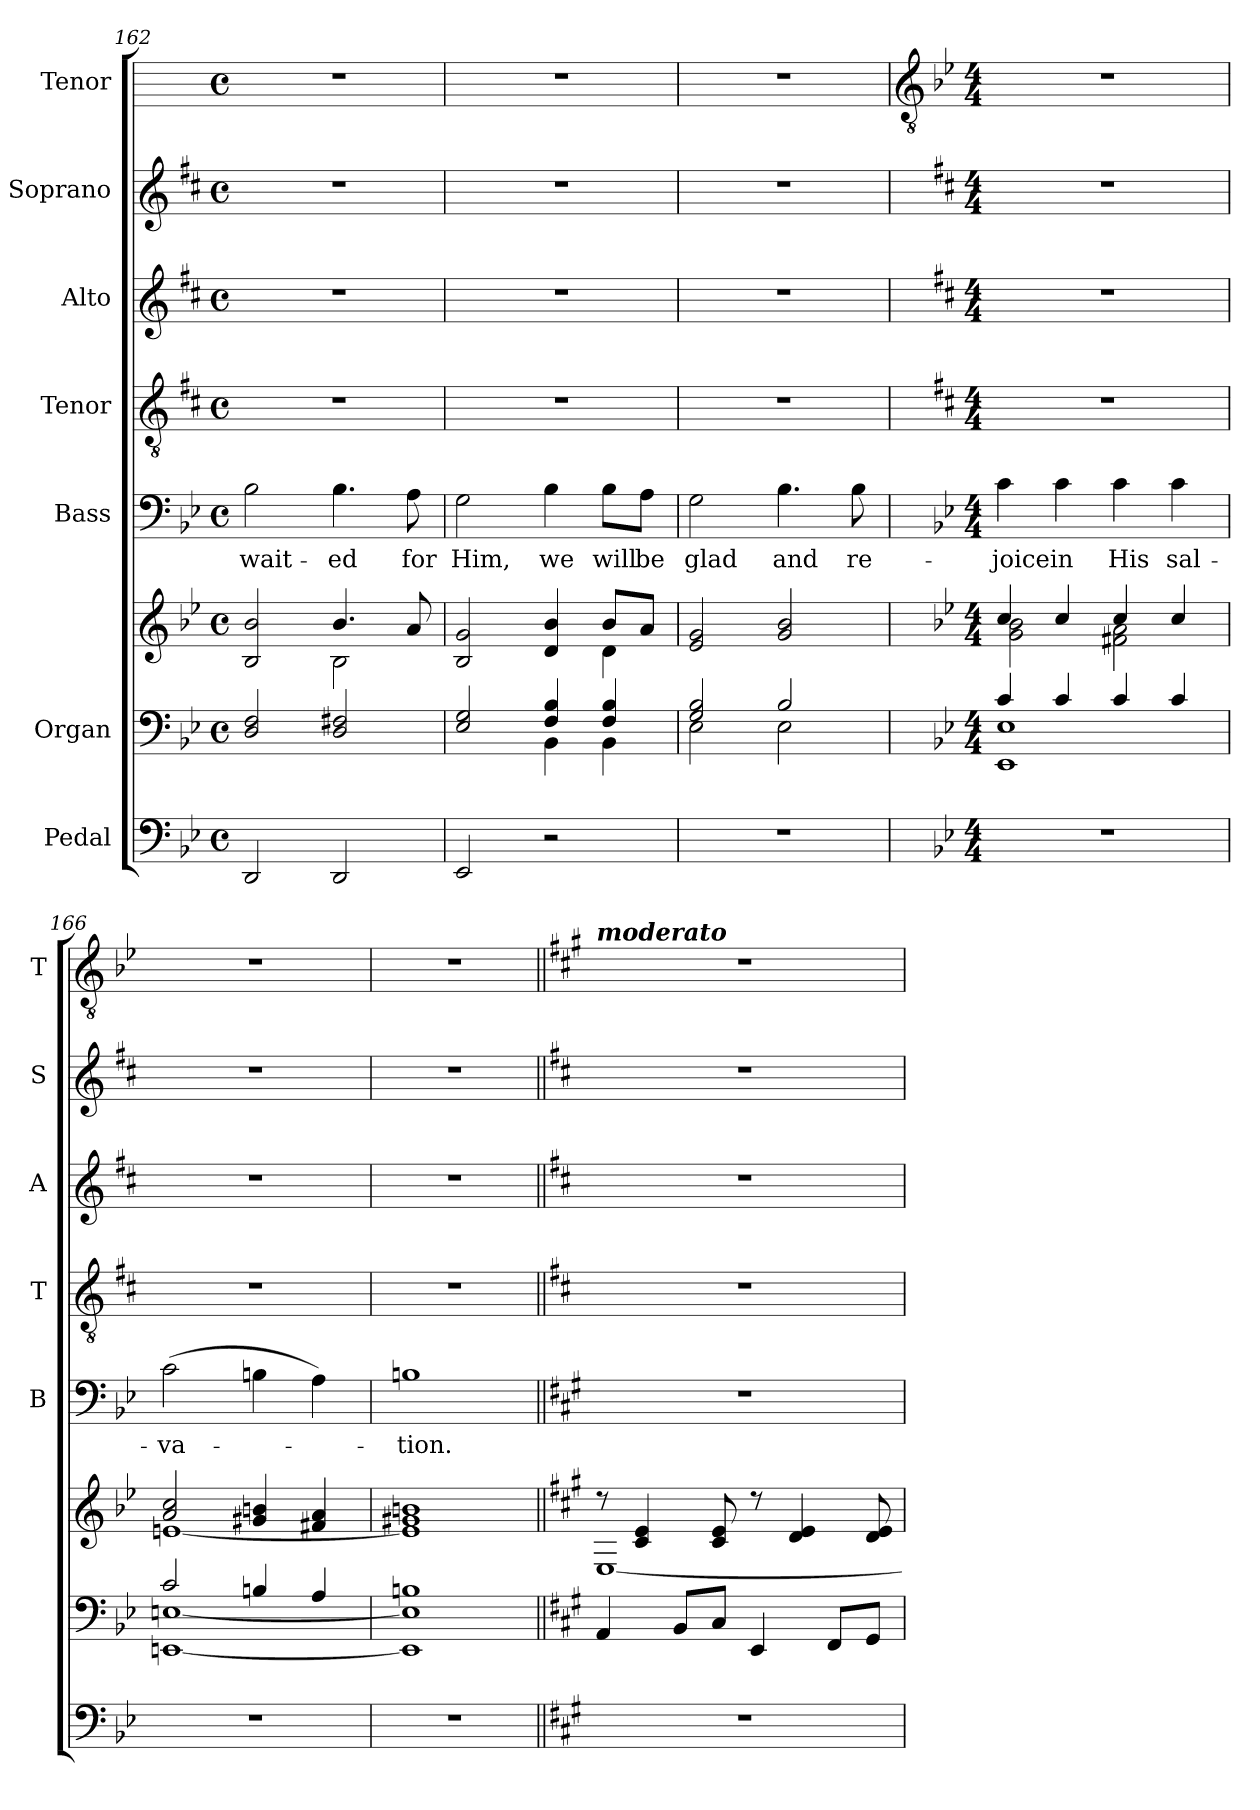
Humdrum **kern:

**kern	**kern	**kern	**kern	**text	**kern	**kern	**kern	**kern
*part7	*part6	*part6	*part5	*part5	*part4	*part3	*part2	*part1
*staff8	*staff7	*staff6	*staff5	*staff5	*staff4	*staff3	*staff2	*staff1
*I"Pedal	*I"Organ	*	*I"Bass	*	*I"Tenor	*I"Alto	*I"Soprano	*I"Tenor
*	*	*	*I'B	*	*I'T	*I'A	*I'S	*I'T
*clefF4	*clefF4	*clefG2	*clefF4	*	*clefGv2	*clefG2	*clefG2	*
*k[b-e-]	*k[b-e-]	*k[b-e-]	*k[b-e-]	*	*k[f#c#]	*k[f#c#]	*k[f#c#]	*
*B-:	*B-:	*B-:	*B-:	*	*D:	*D:	*D:	*
*M4/4	*M4/4	*M4/4	*M4/4	*	*M4/4	*M4/4	*M4/4	*M4/4
*met(c)	*met(c)	*met(c)	*met(c)	*	*met(c)	*met(c)	*met(c)	*met(c)
=162	=162	=162	=162	=162	=162	=162	=162	=162
*	*^	*^	*	*	*	*	*	*
!	!	!	!	!	!	!LO:LY:b	!	!	!	!
2DD	2D/ 2F/	1ryy	2B-/ 2b-/	2ryy	2B-	wait-	1r	1r	1r	1r
!	!	!	!	!	!	!LO:LY:b	!	!	!	!
2DD	2D/ 2F#X/	.	4.b-/	2B-\	4.B-	-ed	.	.	.	.
!	!	!	!	!	!	!LO:LY:b	!	!	!	!
.	.	.	8a/	.	8A	for	.	.	.	.
=163	=163	=163	=163	=163	=163	=163	=163	=163	=163	=163
!	!	!	!	!	!	!LO:LY:b	!	!	!	!
2EE-	2E-/ 2G/	2ryy	2B-/ 2g/	2ryy	2G	Him,	1r	1r	1r	1r
!	!	!	!	!	!	!LO:LY:b	!	!	!	!
2r	4F/ 4B-/	4BB-\	4d/ 4b-/	4ryy	4B-	we	.	.	.	.
!	!	!	!	!	!	!LO:LY:b	!	!	!	!
.	4F/ 4B-/	4BB-\	8b-/L	4d\	8B-\L	will	.	.	.	.
!	!	!	!	!	!	!LO:LY:b	!	!	!	!
.	.	.	8a/J	.	8A\J	be	.	.	.	.
=164	=164	=164	=164	=164	=164	=164	=164	=164	=164	=164
!	!	!	!	!	!	!LO:LY:b	!	!	!	!
1r	2G/ 2B-/	2E-\	2e-/ 2g/	1ryy	2G	glad	1r	1r	1r	1r
!	!	!	!	!	!	!LO:LY:b	!	!	!	!
.	2B-/	2E-\	2g/ 2b-/	.	4.B-	and	.	.	.	.
!	!	!	!	!	!	!LO:LY:b	!	!	!	!
.	.	.	.	.	8B-	re-	.	.	.	.
!!LO:LB:g=z
=165	=165	=165	=165	=165	=165	=165	=165	=165	=165	=165
*	*	*	*	*	*	*	*	*	*	*clefGv2
*	*	*	*	*	*	*	*	*	*	*k[b-e-]
*	*	*	*	*	*	*	*	*	*	*B-:
*M4/4	*M4/4	*	*M4/4	*	*M4/4	*	*M4/4	*M4/4	*M4/4	*M4/4
!	!	!	!	!	!	!LO:LY:b	!	!	!	!
1r	4c/	1EE-\ 1E-\	4cc/	2g\ 2b-\	4c	-joice	1r	1r	1r	1r
!	!	!	!	!	!	!LO:LY:b	!	!	!	!
.	4c/	.	4cc/	.	4c	in	.	.	.	.
!	!	!	!	!	!	!LO:LY:b	!	!	!	!
.	4c/	.	4cc/	2f#X\ 2a\	4c	His	.	.	.	.
!	!	!	!	!	!	!LO:LY:b	!	!	!	!
.	4c/	.	4cc/	.	4c	sal-	.	.	.	.
=166	=166	=166	=166	=166	=166	=166	=166	=166	=166	=166
!	!	!	!	!	!	!LO:LY:b	!	!	!	!
1r	2c/	[1EEn\ [1En\	2a/ 2cc/	[1en\	(>2c	-va-	1r	1r	1r	1r
.	4Bn/	.	4g#X/ 4bn/	.	4Bn	.	.	.	.	.
.	4A/	.	4f#X/ 4a/	.	4A)	.	.	.	.	.
=167	=167	=167	=167	=167	=167	=167	=167	=167	=167	=167
!	!	!	!	!	!	!LO:LY:b	!	!	!	!
1r	1Bn/	1EE\] 1E\]	1g#X/ 1bn/	1e\]	1Bn	tion.	1r	1r	1r	1r
=168||	=168||	=168||	=168||	=168||	=168||	=168||	=168||	=168||	=168||	=168||
*k[f#c#g#]	*k[f#c#g#]	*	*k[f#c#g#]	*	*k[f#c#g#]	*	*	*	*	*k[f#c#g#]
*A:	*A:	*	*A:	*	*A:	*	*	*	*	*A:
*	*	*	*	*	*	*	*	*	*	*MM80
!	!	!	!	!	!	!	!	!	!	!LO:TX:a:Bi:t=moderato
1r	4AA/	1ryy	8r	[1E\	1r	.	1r	1r	1r	1r
.	.	.	4c#/ 4e/	.	.	.	.	.	.	.
.	8BB/L	.	.	.	.	.	.	.	.	.
.	8C#/J	.	8c#/ 8e/	.	.	.	.	.	.	.
.	4EE/	.	8r	.	.	.	.	.	.	.
.	.	.	4d/ 4e/	.	.	.	.	.	.	.
.	8FF#/L	.	.	.	.	.	.	.	.	.
.	8GG#/J	.	8d/ 8e/	.	.	.	.	.	.	.
*	*v	*v	*	*	*	*	*	*	*	*
*	*	*v	*v	*	*	*	*	*	*
=	=	=	=	=	=	=	=	=
*-	*-	*-	*-	*-	*-	*-	*-	*-
